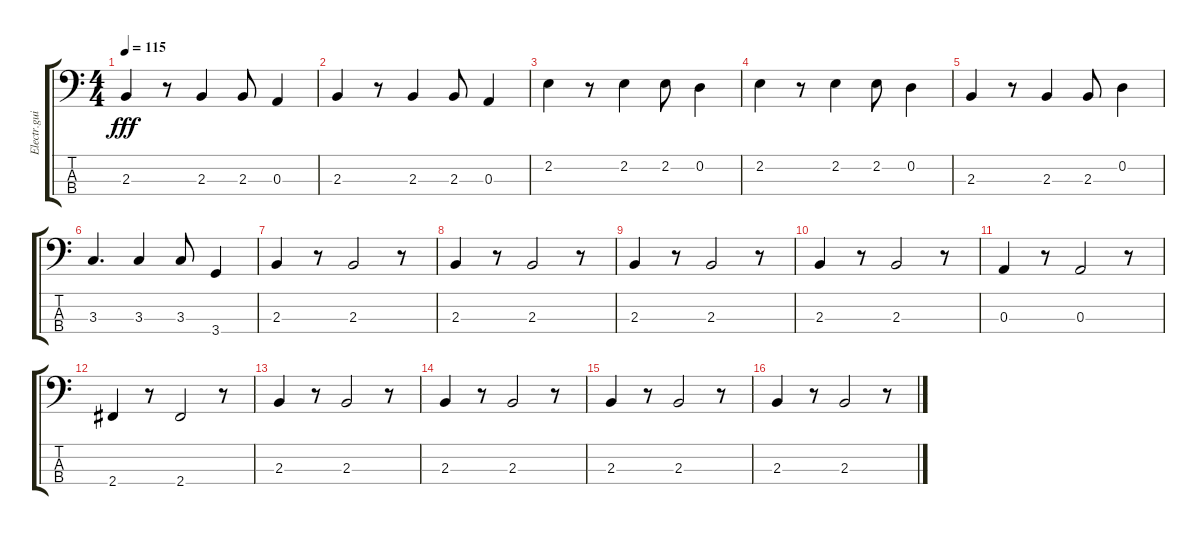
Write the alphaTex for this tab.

\track ("Electr.guitar (jazz)" "Electr.gui") {instrument electricbassfinger}
\staff {score tabs}
\tuning (G2 D2 A1 E1) {hide}
\ts (4 4)
\tempo 115
\clef f4
\ks c
2.3.4{dy fff} r.8 2.3.4 2.3.8 0.3.4 |
2.3.4 r.8 2.3.4 2.3.8 0.3.4 |
2.2.4 r.8 2.2.4 2.2.8 0.2.4 |
2.2.4 r.8 2.2.4 2.2.8 0.2.4 |
2.3.4 r.8 2.3.4 2.3.8 0.2.4 |
3.3.4{d} 3.3.4 3.3.8 3.4.4 |
2.3.4 r.8 2.3.2 r.8 |
2.3.4 r.8 2.3.2 r.8 |
2.3.4 r.8 2.3.2 r.8 |
2.3.4 r.8 2.3.2 r.8 |
0.3.4 r.8 0.3.2 r.8 |
2.4.4 r.8 2.4.2 r.8 |
2.3.4 r.8 2.3.2 r.8 |
2.3.4 r.8 2.3.2 r.8 |
2.3.4 r.8 2.3.2 r.8 |
2.3.4 r.8 2.3.2 r.8
